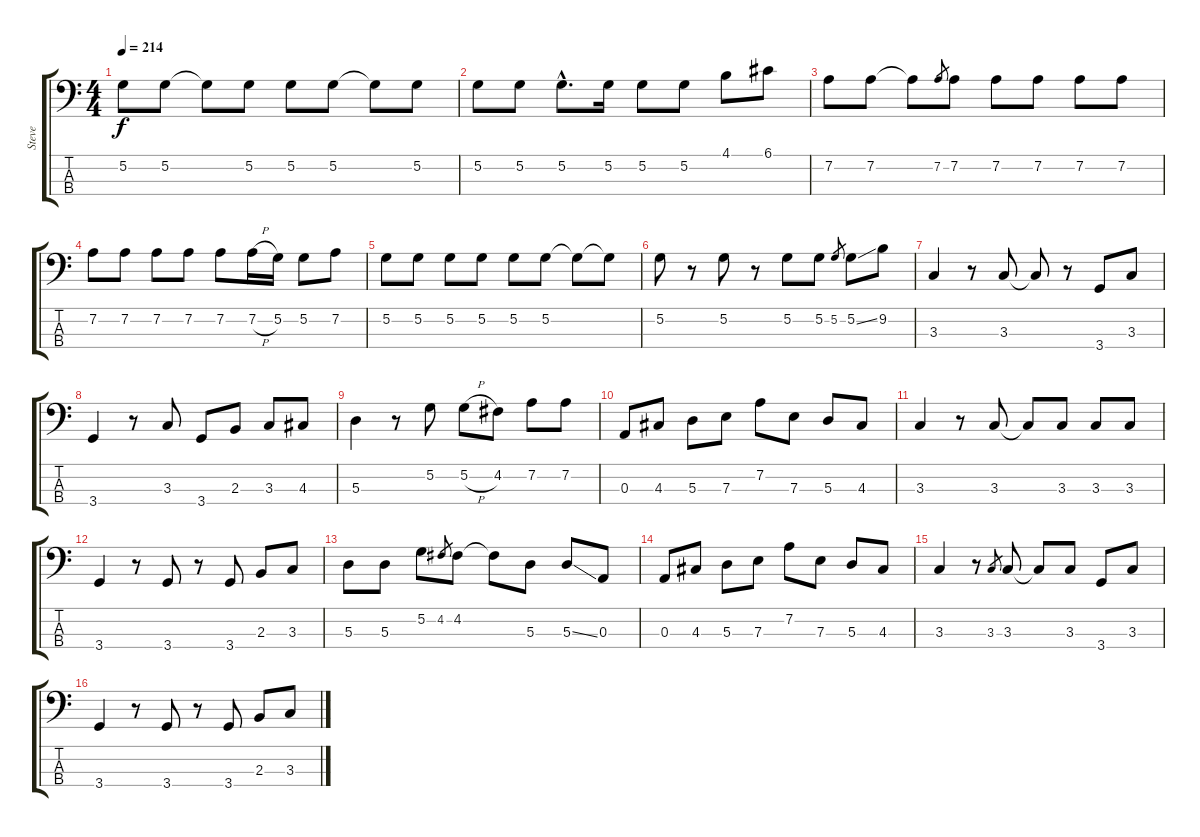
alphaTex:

\track ("Steve" "Steve") {instrument electricbassfinger}
\staff {score tabs}
\tuning (G2 D2 A1 E1) {hide}
\ts (4 4)
\tempo 214
\clef f4
\ks c
5.2.8{dy f} 5.2.8 5.2{t}.8 5.2.8 5.2.8 5.2.8 5.2{t}.8 5.2.8 |
5.2.8 5.2.8 5.2{hac}.8{d} 5.2.16 5.2.8 5.2.8 4.1.8 6.1.8 |
7.2.8 7.2.8 7.2{t}.8 7.2.8{gr} 7.2.8 7.2.8 7.2.8 7.2.8 7.2.8 |
7.2.8 7.2.8 7.2.8 7.2.8 7.2.8 7.2{h}.16 5.2.16 5.2.8 7.2.8 |
5.2.8 5.2.8 5.2.8 5.2.8 5.2.8 5.2.8 5.2{t}.8 5.2{t}.8 |
5.2.8 r.8 5.2.8 r.8 5.2.8 5.2.8 5.2.8{gr} 5.2{ss}.8 9.2.8 |
3.3.4 r.8 3.3.8 3.3{t}.8 r.8 3.4.8 3.3.8 |
3.4.4 r.8 3.3.8 3.4.8 2.3.8 3.3.8 4.3.8 |
5.3.4 r.8 5.2.8 5.2{h}.8 4.2.8 7.2.8 7.2.8 |
0.3.8 4.3.8 5.3.8 7.3.8 7.2.8 7.3.8 5.3.8 4.3.8 |
3.3.4 r.8 3.3.8 3.3{t}.8 3.3.8 3.3.8 3.3.8 |
3.4.4 r.8 3.4.8 r.8 3.4.8 2.3.8 3.3.8 |
5.3.8 5.3.8 5.2.8 4.2.8{gr} 4.2.8 4.2{t}.8 5.3.8 5.3{ss}.8 0.3.8 |
0.3.8 4.3.8 5.3.8 7.3.8 7.2.8 7.3.8 5.3.8 4.3.8 |
3.3.4 r.8 3.3.8{gr} 3.3.8 3.3{t}.8 3.3.8 3.4.8 3.3.8 |
3.4.4 r.8 3.4.8 r.8 3.4.8 2.3.8 3.3.8
